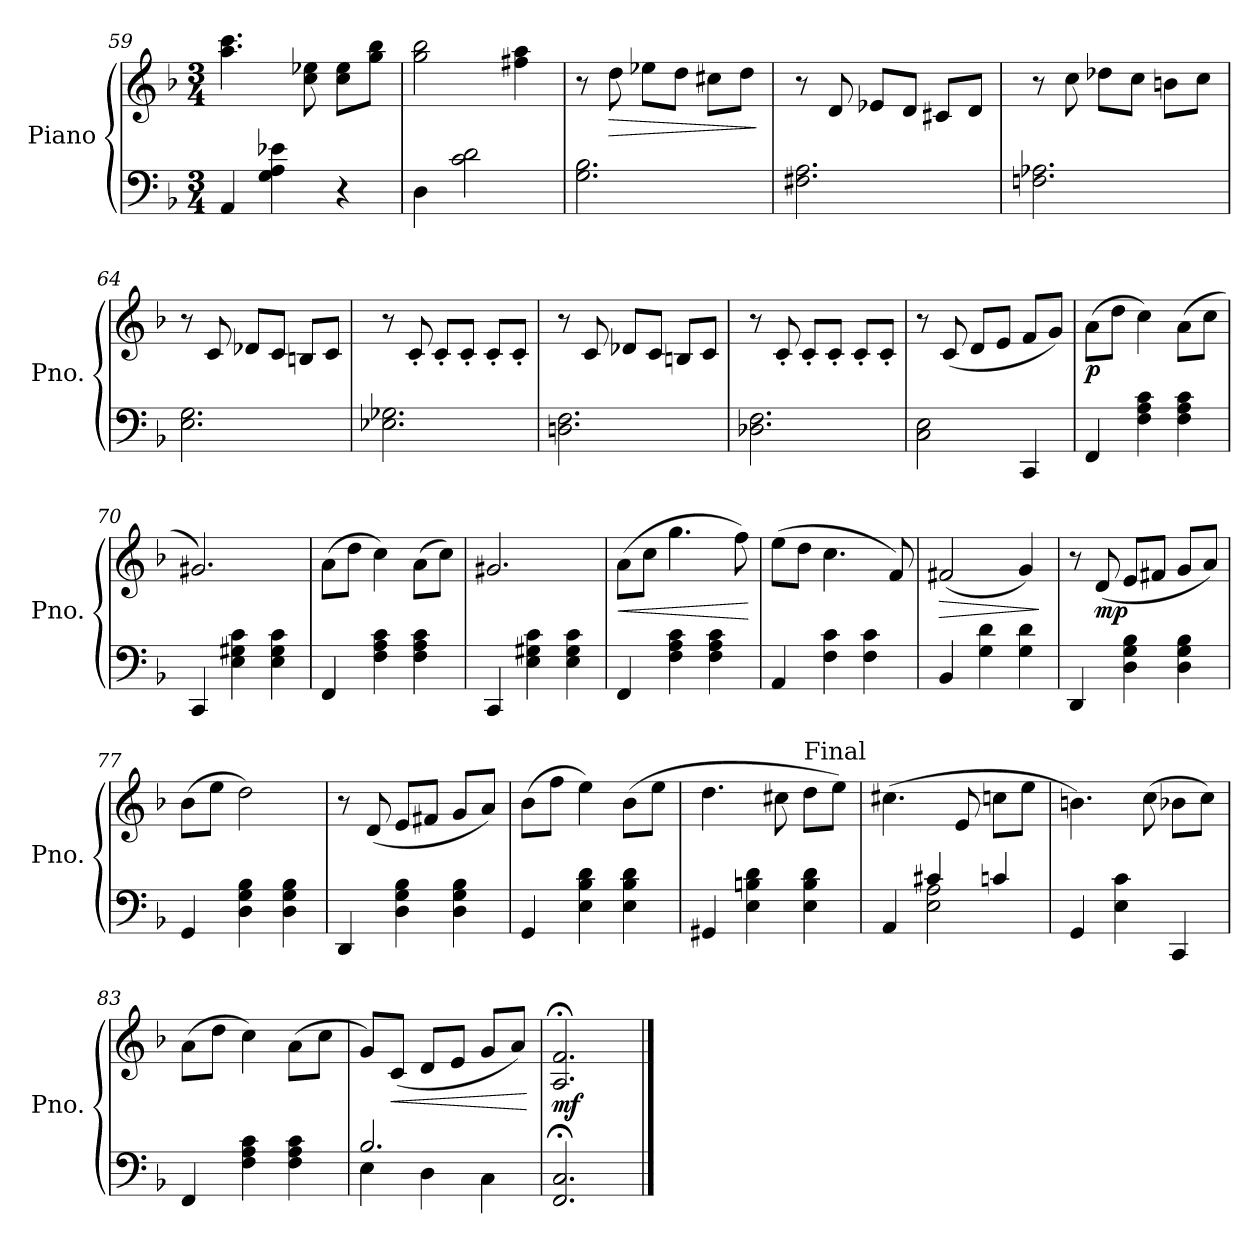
**kern	**kern	**dynam
*part1	*part1	*part1
*staff2	*staff1	*staff1/2
*I"Piano	*	*
*I'Pno.	*	*
*clefF4	*clefG2	*
*k[b-]	*k[b-]	*
*M3/4	*M3/4	*
=59	=59	=59
4AA/	4.aa\ 4.ccc\	.
4G\ 4A\ 4e-X\	.	.
.	8cc\ 8ee-X\	.
4r	8cc\ 8ee-\L	.
.	8gg\ 8bb-\J	.
=60	=60	=60
4D\	2gg\ 2bb-\	.
2c\ 2d\	.	.
.	4ff#X\ 4aa\	.
=61	=61	=61
2.G\ 2.B-\	8r	.
!	!	!LO:HP:b
.	8dd\	>
.	8ee-X\L	.
.	8dd\J	.
.	8cc#X\L	.
.	8dd\J	.
.	.	]
!!LO:PB:g=z
=62	=62	=62
2.F#X\ 2.A\	8r	.
.	8d/	.
.	8e-X/L	.
.	8d/J	.
.	8c#X/L	.
.	8d/J	.
=63	=63	=63
2.Fn\ 2.A-X\	8r	.
.	8cc\	.
.	8dd-X\L	.
.	8cc\J	.
.	8bn\L	.
.	8cc\J	.
=64	=64	=64
2.E\ 2.G\	8r	.
.	8c/	.
.	8d-X/L	.
.	8c/J	.
.	8Bn/L	.
.	8c/J	.
=65	=65	=65
2.E-X\ 2.G-X\	8r	.
.	8c'/	.
.	8c'/L	.
.	8c'/J	.
.	8c'/L	.
.	8c'/J	.
=66	=66	=66
2.Dn\ 2.F\	8r	.
.	8c/	.
.	8d-X/L	.
.	8c/J	.
.	8Bn/L	.
.	8c/J	.
!!LO:LB:g=z
=67	=67	=67
2.D-X\ 2.F\	8r	.
.	8c'/	.
.	8c'/L	.
.	8c'/J	.
.	8c'/L	.
.	8c'/J	.
=68	=68	=68
2C\ 2E\	8r	.
.	(8c/	.
.	8d/L	.
.	8e/J	.
4CC/	8f/L	.
.	8g/J)	.
=69	=69	=69
!	!	!LO:DY:b
4FF/	(8a\L	p
.	8dd\J	.
4F\ 4A\ 4c\	4cc\)	.
4F\ 4A\ 4c\	(8a\L	.
.	8cc\J	.
=70	=70	=70
4CC/	2.g#X/)	.
4E\ 4G#X\ 4c\	.	.
4E\ 4G#\ 4c\	.	.
=71	=71	=71
4FF/	(8a\L	.
.	8dd\J	.
4F\ 4A\ 4c\	4cc\)	.
4F\ 4A\ 4c\	(8a\L	.
.	8cc\J)	.
=72	=72	=72
4CC/	2.g#X/	.
4E\ 4G#X\ 4c\	.	.
4E\ 4G#\ 4c\	.	.
=73	=73	=73
!	!	!LO:HP:b
4FF/	(8a\L	<
.	8cc\J	.
4F\ 4A\ 4c\	4.gg\	.
4F\ 4A\ 4c\	.	.
.	8ff\)	.
.	.	[
!!LO:LB:g=z
=74	=74	=74
4AA/	(8ee\L	.
.	8dd\J	.
4F\ 4c\	4.cc\	.
4F\ 4c\	.	.
.	8f/)	.
=75	=75	=75
!	!	!LO:HP:b
4BB-/	(2f#X/	>
4G\ 4d\	.	.
4G\ 4d\	4g/)	.
.	.	]
=76	=76	=76
4DD/	8r	.
!	!	!LO:DY:b
.	(8d/	mp
4D\ 4G\ 4B-\	8e/L	.
.	8f#X/J	.
4D\ 4G\ 4B-\	8g/L	.
.	8a/J)	.
=77	=77	=77
4GG/	(8b-\L	.
.	8ee\J	.
4D\ 4G\ 4B-\	2dd\)	.
4D\ 4G\ 4B-\	.	.
=78	=78	=78
4DD/	8r	.
.	(8d/	.
4D\ 4G\ 4B-\	8e/L	.
.	8f#X/J	.
4D\ 4G\ 4B-\	8g/L	.
.	8a/J)	.
=79	=79	=79
4GG/	(8b-\L	.
.	8ff\J	.
4E\ 4B-\ 4d\	4ee\)	.
4E\ 4B-\ 4d\	(8b-\L	.
.	8ee\J	.
=80	=80	=80
4GG#X/	4.dd\	.
4E\ 4Bn\ 4d\	.	.
.	8cc#X\	.
!	!LO:TX:a:t=Final	!
4E\ 4B\ 4d\	8dd\L	.
.	8ee\J)	.
!!LO:LB:g=z
=81	=81	=81
*^	*	*
4AA/	4ryy	(4.cc#X\	.
2E\ 2A\	4c#X/	.	.
.	.	8e/	.
.	4cn/	8ccn\L	.
.	.	8ee\J	.
*v	*v	*	*
=82	=82	=82
4GG/	4.bn\)	.
4E\ 4c\	.	.
.	(8cc\	.
4CC/	8b-X\L	.
.	8cc\J)	.
=83	=83	=83
4FF/	(8a\L	.
.	8dd\J	.
4F\ 4A\ 4c\	4cc\)	.
4F\ 4A\ 4c\	(8a\L	.
.	8cc\J	.
=84	=84	=84
*^	*	*
4E\	2.B-/	8g/L)	.
!	!	!	!LO:HP:b
.	.	(8c/J	<
4D\	.	8d/L	.
.	.	8e/J	.
4C\	.	8g/L	.
.	.	8a/J)	.
*v	*v	*	*
.	.	[
=85	=85	=85
!	!	!LO:DY:b
2.FF/; 2.C/;	2.A/;< 2.f/;<	mf
==	==	==
*-	*-	*-
